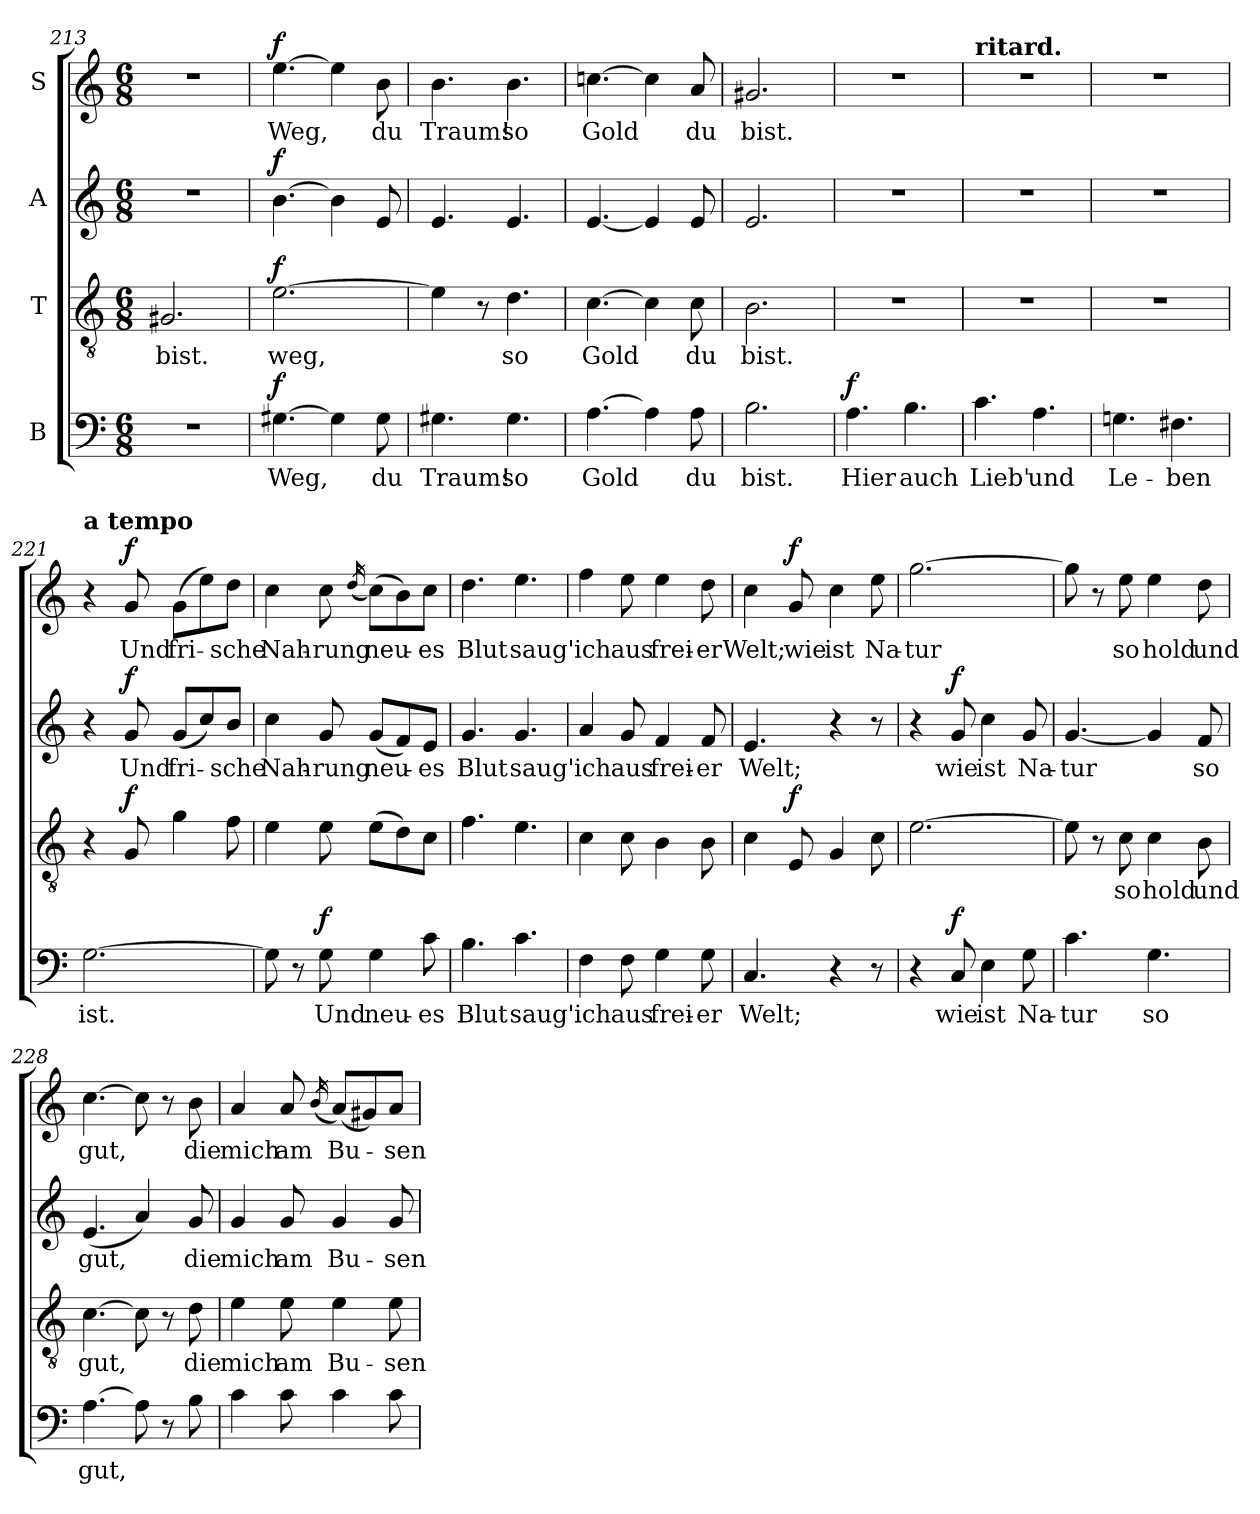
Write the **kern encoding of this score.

**kern	**text	**dynam	**kern	**text	**dynam	**kern	**text	**dynam	**kern	**text	**dynam
*part4	*part4	*part4	*part3	*part3	*part3	*part2	*part2	*part2	*part1	*part1	*part1
*staff4	*staff4	*staff4	*staff3	*staff3	*staff3	*staff2	*staff2	*staff2	*staff1	*staff1	*staff1
*I"B	*	*	*I"T	*	*	*I"A	*	*	*I"S	*	*
*clefF4	*	*	*clefGv2	*	*	*clefG2	*	*	*clefG2	*	*
*k[]	*	*	*k[]	*	*	*k[]	*	*	*k[]	*	*
*M6/8	*	*	*M6/8	*	*	*M6/8	*	*	*M6/8	*	*
=213	=213	=213	=213	=213	=213	=213	=213	=213	=213	=213	=213
!	!	!	!	!LO:LY:b	!	!	!	!	!	!	!
2.r	.	.	2.G#X/	bist.	.	2.r	.	.	2.r	.	.
=214	=214	=214	=214	=214	=214	=214	=214	=214	=214	=214	=214
!	!LO:LY:b	!LO:DY:b	!	!LO:LY:b	!LO:DY:b	!	!	!LO:DY:b	!	!LO:LY:b	!LO:DY:b
[4.G#X\	Weg,	f	[2.e\	weg,	f	[4.b\	.	f	[4.ee\	Weg,	f
4G#\]	.	.	.	.	.	4b\]	.	.	4ee\]	.	.
!	!LO:LY:b	!	!	!	!	!	!	!	!	!LO:LY:b	!
8G#\	du	.	.	.	.	8e/	.	.	8b\	du	.
=215	=215	=215	=215	=215	=215	=215	=215	=215	=215	=215	=215
!	!LO:LY:b	!	!	!	!	!	!	!	!	!LO:LY:b	!
4.G#X\	Traum!	.	4e\]	.	.	4.e/	.	.	4.b\	Traum!	.
.	.	.	8r	.	.	.	.	.	.	.	.
!	!LO:LY:b	!	!	!LO:LY:b	!	!	!	!	!	!LO:LY:b	!
4.G#\	so	.	4.d\	so	.	4.e/	.	.	4.b\	so	.
=216	=216	=216	=216	=216	=216	=216	=216	=216	=216	=216	=216
!	!LO:LY:b	!	!	!LO:LY:b	!	!	!	!	!	!LO:LY:b	!
[4.A\	Gold	.	[4.c\	Gold	.	[4.e/	.	.	[4.ccn\	Gold	.
4A\]	.	.	4c\]	.	.	4e/]	.	.	4cc\]	.	.
!	!LO:LY:b	!	!	!LO:LY:b	!	!	!	!	!	!LO:LY:b	!
8A\	du	.	8c\	du	.	8e/	.	.	8a/	du	.
=217	=217	=217	=217	=217	=217	=217	=217	=217	=217	=217	=217
!	!LO:LY:b	!	!	!LO:LY:b	!	!	!	!	!	!LO:LY:b	!
2.B\	bist.	.	2.B\	bist.	.	2.e/	.	.	2.g#X/	bist.	.
=218	=218	=218	=218	=218	=218	=218	=218	=218	=218	=218	=218
!	!LO:LY:b	!LO:DY:b	!	!	!	!	!	!	!	!	!
4.A\	Hier	f	2.r	.	.	2.r	.	.	2.r	.	.
!	!LO:LY:b	!	!	!	!	!	!	!	!	!	!
4.B\	auch	.	.	.	.	.	.	.	.	.	.
=219	=219	=219	=219	=219	=219	=219	=219	=219	=219	=219	=219
!	!	!	!	!	!	!	!	!	!LO:TX:a:B:t=ritard.	!	!
!	!LO:LY:b	!	!	!	!	!	!	!	!	!	!
4.c\	Lieb'	.	2.r	.	.	2.r	.	.	2.r	.	.
!	!LO:LY:b	!	!	!	!	!	!	!	!	!	!
4.A\	und	.	.	.	.	.	.	.	.	.	.
=220	=220	=220	=220	=220	=220	=220	=220	=220	=220	=220	=220
!	!LO:LY:b	!	!	!	!	!	!	!	!	!	!
4.Gn\	Le-	.	2.r	.	.	2.r	.	.	2.r	.	.
!	!LO:LY:b	!	!	!	!	!	!	!	!	!	!
4.F#X\	-ben	.	.	.	.	.	.	.	.	.	.
!!LO:LB:g=z
=221	=221	=221	=221	=221	=221	=221	=221	=221	=221	=221	=221
!	!	!	!	!	!	!	!	!	!LO:TX:a:B:t=a tempo	!	!
!	!LO:LY:b	!	!	!	!	!	!	!	!	!	!
[2.G\	ist.	.	4r	.	.	4r	.	.	4r	.	.
!	!	!	!	!	!LO:DY:b	!	!LO:LY:b	!LO:DY:b	!	!LO:LY:b	!LO:DY:b
.	.	.	8G/	.	f	8g/	Und	f	8g/	Und	f
!	!	!	!	!	!	!	!LO:LY:b	!	!	!LO:LY:b	!
.	.	.	4g\	.	.	(<8g/L	fri-	.	(>8g\L	fri-	.
.	.	.	.	.	.	8cc/)	.	.	8ee\)	.	.
!	!	!	!	!	!	!	!LO:LY:b	!	!	!LO:LY:b	!
.	.	.	8f\	.	.	8b/J	-sche	.	8dd\J	-sche	.
=222	=222	=222	=222	=222	=222	=222	=222	=222	=222	=222	=222
!	!	!	!	!	!	!	!LO:LY:b	!	!	!LO:LY:b	!
8G\]	.	.	4e\	.	.	4cc\	Nah-	.	4cc\	Nah-	.
8r	.	.	.	.	.	.	.	.	.	.	.
!	!LO:LY:b	!LO:DY:b	!	!	!	!	!LO:LY:b	!	!	!LO:LY:b	!
8G\	Und	f	8e\	.	.	8g/	-rung	.	8cc\	-rung	.
.	.	.	.	.	.	.	.	.	(<16qdd/	.	.
!	!LO:LY:b	!	!	!	!	!	!LO:LY:b	!	!	!LO:LY:b	!
4G\	neu-	.	(>8e\L	.	.	(<8g/L	neu-	.	(>8cc\L)	neu-	.
.	.	.	8d\)	.	.	8f/)	.	.	8b\)	.	.
!	!LO:LY:b	!	!	!	!	!	!LO:LY:b	!	!	!LO:LY:b	!
8c\	-es	.	8c\J	.	.	8e/J	-es	.	8cc\J	-es	.
=223	=223	=223	=223	=223	=223	=223	=223	=223	=223	=223	=223
!	!LO:LY:b	!	!	!	!	!	!LO:LY:b	!	!	!LO:LY:b	!
4.B\	Blut	.	4.f\	.	.	4.g/	Blut	.	4.dd\	Blut	.
!	!LO:LY:b	!	!	!	!	!	!LO:LY:b	!	!	!LO:LY:b	!
4.c\	saug'	.	4.e\	.	.	4.g/	saug'	.	4.ee\	saug'	.
=224	=224	=224	=224	=224	=224	=224	=224	=224	=224	=224	=224
!	!LO:LY:b	!	!	!	!	!	!LO:LY:b	!	!	!LO:LY:b	!
4F\	ich	.	4c\	.	.	4a/	ich	.	4ff\	ich	.
!	!LO:LY:b	!	!	!	!	!	!LO:LY:b	!	!	!LO:LY:b	!
8F\	aus	.	8c\	.	.	8g/	aus	.	8ee\	aus	.
!	!LO:LY:b	!	!	!	!	!	!LO:LY:b	!	!	!LO:LY:b	!
4G\	frei-	.	4B\	.	.	4f/	frei-	.	4ee\	frei-	.
!	!LO:LY:b	!	!	!	!	!	!LO:LY:b	!	!	!LO:LY:b	!
8G\	-er	.	8B\	.	.	8f/	-er	.	8dd\	-er	.
=225	=225	=225	=225	=225	=225	=225	=225	=225	=225	=225	=225
!	!LO:LY:b	!	!	!	!	!	!LO:LY:b	!	!	!LO:LY:b	!
4.C/	Welt;	.	4c\	.	.	4.e/	Welt;	.	4cc\	Welt;	.
!	!	!	!	!	!LO:DY:b	!	!	!	!	!LO:LY:b	!LO:DY:b
.	.	.	8E/	.	f	.	.	.	8g/	wie	f
!	!	!	!	!	!	!	!	!	!	!LO:LY:b	!
4r	.	.	4G/	.	.	4r	.	.	4cc\	ist	.
!	!	!	!	!	!	!	!	!	!	!LO:LY:b	!
8r	.	.	8c\	.	.	8r	.	.	8ee\	Na-	.
=226	=226	=226	=226	=226	=226	=226	=226	=226	=226	=226	=226
!	!	!	!	!	!	!	!	!	!	!LO:LY:b	!
4r	.	.	[2.e\	.	.	4r	.	.	[2.gg\	-tur	.
!	!LO:LY:b	!LO:DY:b	!	!	!	!	!LO:LY:b	!LO:DY:b	!	!	!
8C/	wie	f	.	.	.	8g/	wie	f	.	.	.
!	!LO:LY:b	!	!	!	!	!	!LO:LY:b	!	!	!	!
4E\	ist	.	.	.	.	4cc\	ist	.	.	.	.
!	!LO:LY:b	!	!	!	!	!	!LO:LY:b	!	!	!	!
8G\	Na-	.	.	.	.	8g/	Na-	.	.	.	.
!!LO:LB:g=z
=227	=227	=227	=227	=227	=227	=227	=227	=227	=227	=227	=227
!	!LO:LY:b	!	!	!	!	!	!LO:LY:b	!	!	!	!
4.c\	-tur	.	8e\]	.	.	[4.g/	­tur	.	8gg\]	.	.
.	.	.	8r	.	.	.	.	.	8r	.	.
!	!	!	!	!LO:LY:b	!	!	!	!	!	!LO:LY:b	!
.	.	.	8c\	so	.	.	.	.	8ee\	so	.
!	!LO:LY:b	!	!	!LO:LY:b	!	!	!	!	!	!LO:LY:b	!
4.G\	so	.	4c\	hold	.	4g/]	.	.	4ee\	hold	.
!	!	!	!	!LO:LY:b	!	!	!LO:LY:b	!	!	!LO:LY:b	!
.	.	.	8B\	und	.	8f/	so	.	8dd\	und	.
=228	=228	=228	=228	=228	=228	=228	=228	=228	=228	=228	=228
!	!LO:LY:b	!	!	!LO:LY:b	!	!	!LO:LY:b	!	!	!LO:LY:b	!
[4.A\	gut,	.	[4.c\	gut,	.	(<4.e/	gut,	.	[4.cc\	gut,	.
8A\]	.	.	8c\]	.	.	4a/)	.	.	8cc\]	.	.
8r	.	.	8r	.	.	.	.	.	8r	.	.
!	!	!	!	!LO:LY:b	!	!	!LO:LY:b	!	!	!LO:LY:b	!
8B\	.	.	8d\	die	.	8g/	die	.	8b\	die	.
=229	=229	=229	=229	=229	=229	=229	=229	=229	=229	=229	=229
!	!	!	!	!LO:LY:b	!	!	!LO:LY:b	!	!	!LO:LY:b	!
4c\	.	.	4e\	mich	.	4g/	mich	.	4a/	mich	.
!	!	!	!	!LO:LY:b	!	!	!LO:LY:b	!	!	!LO:LY:b	!
8c\	.	.	8e\	am	.	8g/	am	.	8a/	am	.
.	.	.	.	.	.	.	.	.	(<16qb/	.	.
!	!	!	!	!LO:LY:b	!	!	!LO:LY:b	!	!	!LO:LY:b	!
4c\	.	.	4e\	Bu-	.	4g/	Bu-	.	(<8a/L)	Bu-	.
.	.	.	.	.	.	.	.	.	8g#X/)	.	.
!	!	!	!	!LO:LY:b	!	!	!LO:LY:b	!	!	!LO:LY:b	!
8c\	.	.	8e\	-sen	.	8g/	-sen	.	8a/J	-sen	.
=	=	=	=	=	=	=	=	=	=	=	=
*-	*-	*-	*-	*-	*-	*-	*-	*-	*-	*-	*-
